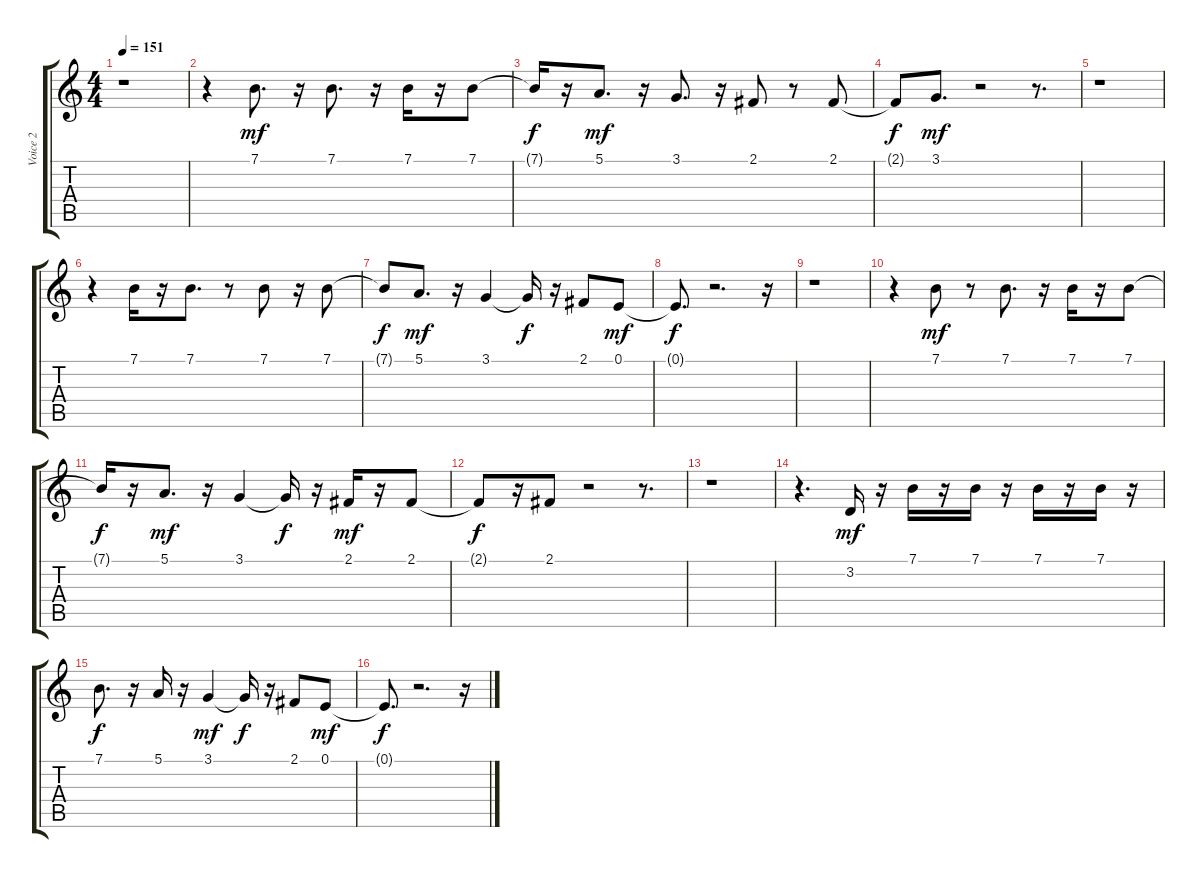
\track ("Voice 2" "Voice 2") {instrument stringensemble1}
\staff {score tabs}
\tuning (E4 B3 G3 D3 A2 E2) {hide}
\ts (4 4)
\tempo 151
\clef g2
\ks c
r.1{dy mf} |
r.4 7.1.8{d} r.16 7.1.8{d} r.16 7.1.16 r.16 7.1.8 |
7.1{t}.16{dy f} r.16 5.1.8{d dy mf} r.16 3.1.8{d} r.16 2.1.8 r.8 2.1.8 |
2.1{t}.8{dy f} 3.1.8{d dy mf} r.2 r.8{d} |
r.1 |
r.4 7.1.16 r.16 7.1.8{d} r.8 7.1.8 r.16 7.1.8 |
7.1{t}.8{dy f} 5.1.8{d dy mf} r.16 3.1.4 3.1{t}.16{dy f} r.16 2.1.8 0.1.8{dy mf} |
0.1{t}.8{d dy f} r.2{d} r.16 |
r.1 |
r.4 7.1.8{dy mf} r.8 7.1.8{d} r.16 7.1.16 r.16 7.1.8 |
7.1{t}.16{dy f} r.16 5.1.8{d dy mf} r.16 3.1.4 3.1{t}.16{dy f} r.16 2.1.16{dy mf} r.16 2.1.8 |
2.1{t}.8{dy f} r.16 2.1.8 r.2 r.8{d} |
r.1 |
r.4{d} 3.2.16{dy mf} r.16 7.1.16 r.16 7.1.16 r.16 7.1.16 r.16 7.1.16 r.16 |
7.1.8{d dy f} r.16 5.1.16 r.16 3.1.4{dy mf} 3.1{t}.16{dy f} r.16 2.1.8 0.1.8{dy mf} |
0.1{t}.8{d dy f} r.2{d} r.16
